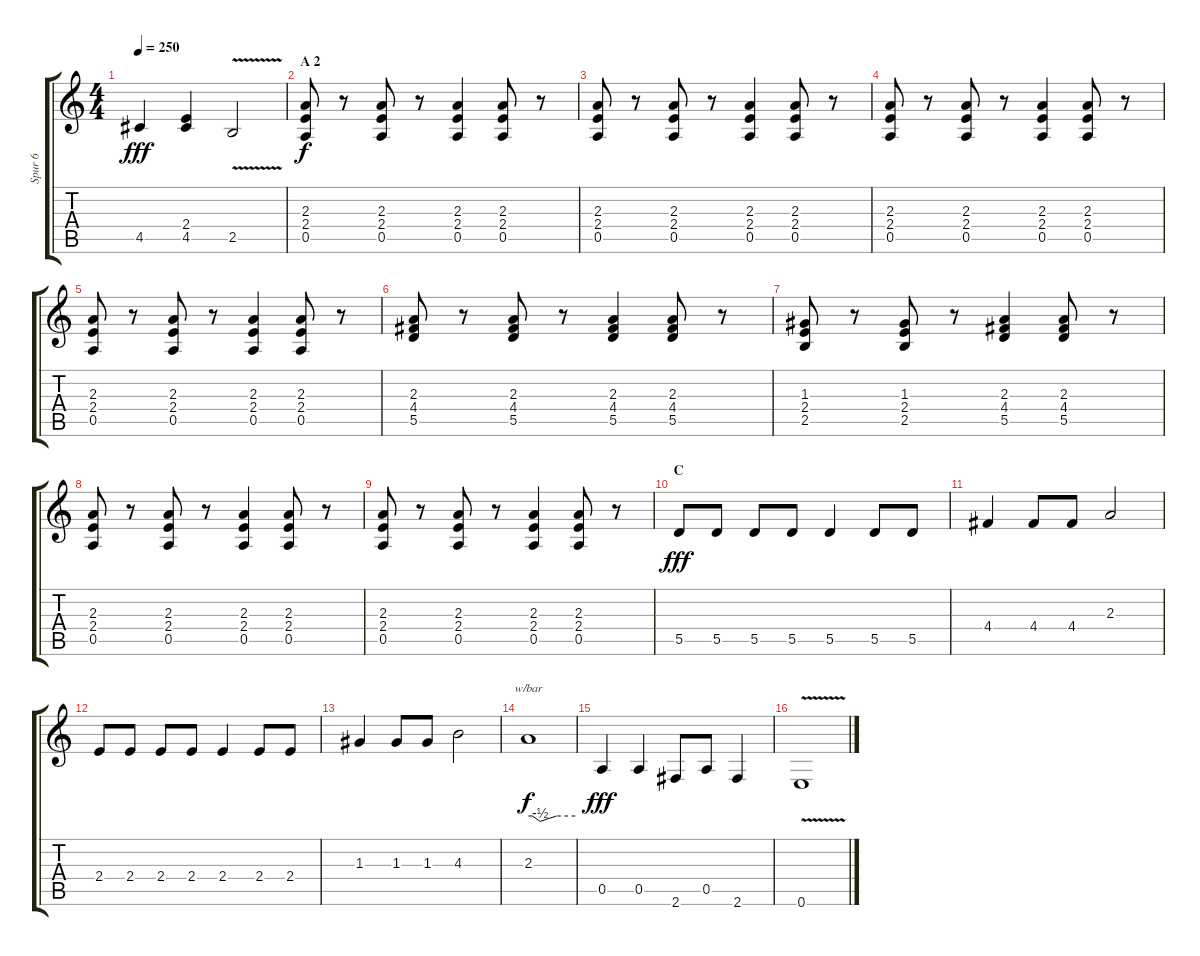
\track ("Spur 6" "Spur 6") {instrument acousticguitarnylon}
\staff {score tabs}
\tuning (E4 B3 G3 D3 A2 E2) {hide}
\ts (4 4)
\tempo 250
\clef g2
\ks c
4.5.4{dy fff} (2.4 4.5).4 2.5{v}.2 |
\section ("" "A 2")
(2.3 2.4 0.5).8{dy f volume 14 instrument electricbassfinger} r.8 (2.3 2.4 0.5).8 r.8 (2.3 2.4 0.5).4 (2.3 2.4 0.5).8 r.8 |
(2.3 2.4 0.5).8{volume 16 instrument electricbassfinger} r.8 (2.3 2.4 0.5).8 r.8 (2.3 2.4 0.5).4 (2.3 2.4 0.5).8 r.8 |
(2.3 2.4 0.5).8{volume 16 instrument electricbassfinger} r.8 (2.3 2.4 0.5).8 r.8 (2.3 2.4 0.5).4 (2.3 2.4 0.5).8 r.8 |
(2.3 2.4 0.5).8 r.8 (2.3 2.4 0.5).8 r.8 (2.3 2.4 0.5).4 (2.3 2.4 0.5).8 r.8 |
(2.3 4.4 5.5).8 r.8 (2.3 4.4 5.5).8 r.8 (2.3 4.4 5.5).4 (2.3 4.4 5.5).8 r.8 |
(1.3 2.4 2.5).8 r.8 (1.3 2.4 2.5).8 r.8 (2.3 4.4 5.5).4 (2.3 4.4 5.5).8 r.8 |
(2.3 2.4 0.5).8 r.8 (2.3 2.4 0.5).8 r.8 (2.3 2.4 0.5).4 (2.3 2.4 0.5).8 r.8 |
(2.3 2.4 0.5).8 r.8 (2.3 2.4 0.5).8 r.8 (2.3 2.4 0.5).4 (2.3 2.4 0.5).8 r.8 |
\section ("" "C")
5.5.8{dy fff instrument electricbassfinger} 5.5.8 5.5.8 5.5.8 5.5.4 5.5.8 5.5.8 |
4.4.4 4.4.8 4.4.8 2.3.2 |
2.4.8 2.4.8 2.4.8 2.4.8 2.4.4 2.4.8 2.4.8 |
1.3.4 1.3.8 1.3.8 4.3.2 |
2.3.1{tbe (custom default 0 0 5 0 15 -2 36 0 60 0) dy f} |
0.5.4{dy fff volume 16 instrument electricguitarclean} 0.5.4 2.6.8 0.5.8 2.6.4 |
0.6{v}.1
